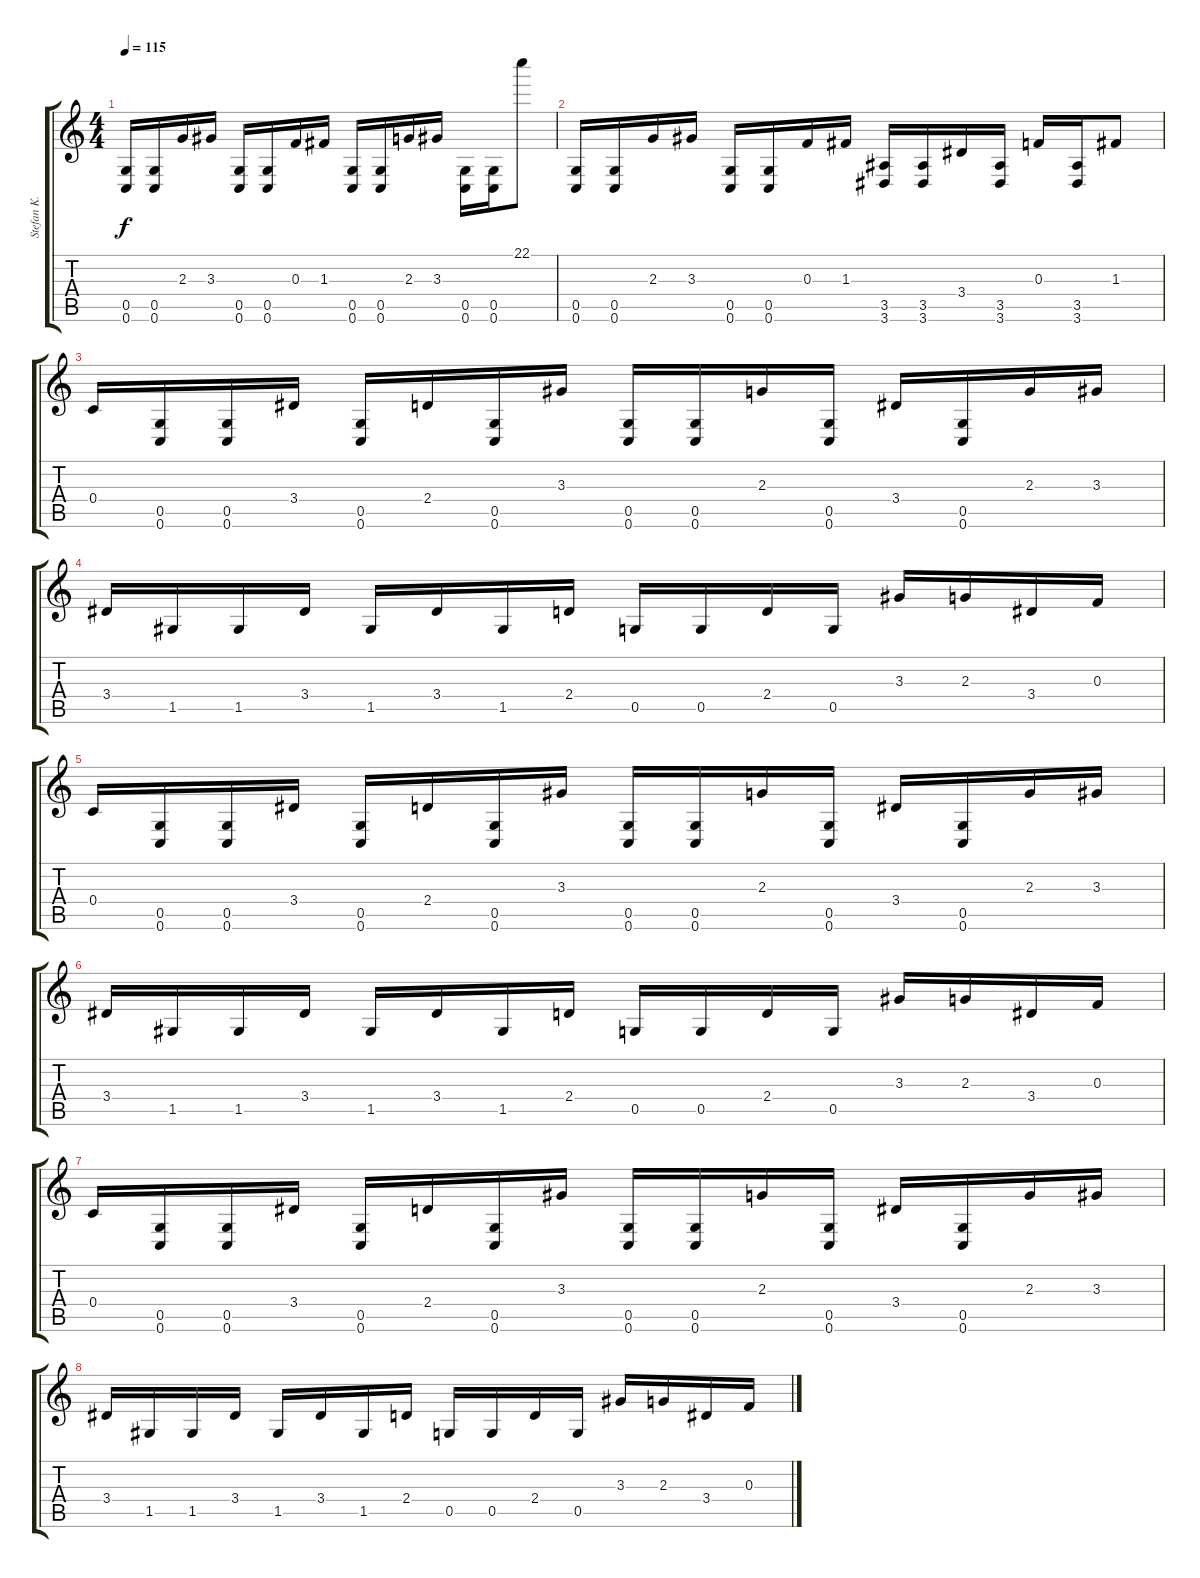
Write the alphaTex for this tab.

\track ("Stefan K." "Stefan K.") {instrument overdrivenguitar}
\staff {score tabs}
\tuning (D4 A3 F3 C3 G2 C2) {hide}
\ts (4 4)
\tempo 115
\clef g2
\ks c
(0.5 0.6).16{dy f} (0.5 0.6).16 2.3.16 3.3.16 (0.5 0.6).16 (0.5 0.6).16 0.3.16 1.3.16 (0.5 0.6).16 (0.5 0.6).16 2.3.16 3.3.16 (0.5 0.6).16 (0.5 0.6).16 22.1.8 |
(0.5 0.6).16 (0.5 0.6).16 2.3.16 3.3.16 (0.5 0.6).16 (0.5 0.6).16 0.3.16 1.3.16 (3.5 3.6).16 (3.5 3.6).16 3.4.16 (3.5 3.6).16 0.3.16 (3.5 3.6).16 1.3.8 |
0.4.16 (0.5 0.6).16 (0.5 0.6).16 3.4.16 (0.5 0.6).16 2.4.16 (0.5 0.6).16 3.3.16 (0.5 0.6).16 (0.5 0.6).16 2.3.16 (0.5 0.6).16 3.4.16 (0.5 0.6).16 2.3.16 3.3.16 |
3.4.16 1.5.16 1.5.16 3.4.16 1.5.16 3.4.16 1.5.16 2.4.16 0.5.16 0.5.16 2.4.16 0.5.16 3.3.16 2.3.16 3.4.16 0.3.16 |
0.4.16 (0.5 0.6).16 (0.5 0.6).16 3.4.16 (0.5 0.6).16 2.4.16 (0.5 0.6).16 3.3.16 (0.5 0.6).16 (0.5 0.6).16 2.3.16 (0.5 0.6).16 3.4.16 (0.5 0.6).16 2.3.16 3.3.16 |
3.4.16 1.5.16 1.5.16 3.4.16 1.5.16 3.4.16 1.5.16 2.4.16 0.5.16 0.5.16 2.4.16 0.5.16 3.3.16 2.3.16 3.4.16 0.3.16 |
0.4.16 (0.5 0.6).16 (0.5 0.6).16 3.4.16 (0.5 0.6).16 2.4.16 (0.5 0.6).16 3.3.16 (0.5 0.6).16 (0.5 0.6).16 2.3.16 (0.5 0.6).16 3.4.16 (0.5 0.6).16 2.3.16 3.3.16 |
3.4.16 1.5.16 1.5.16 3.4.16 1.5.16 3.4.16 1.5.16 2.4.16 0.5.16 0.5.16 2.4.16 0.5.16 3.3.16 2.3.16 3.4.16 0.3.16
